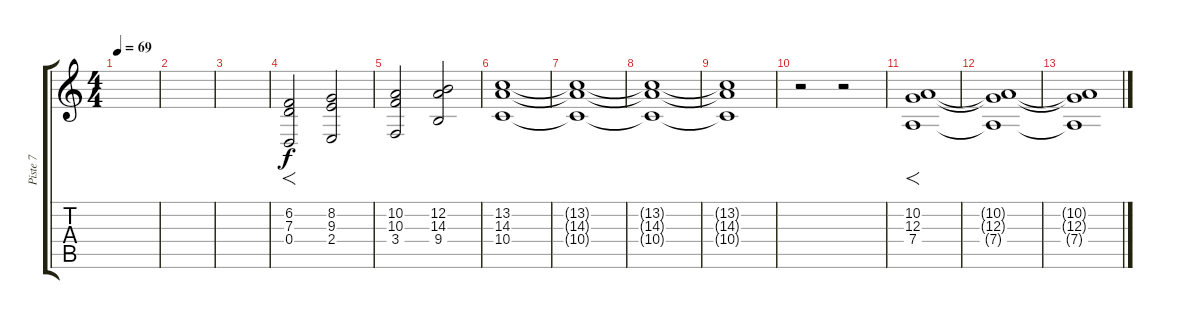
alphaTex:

\track ("Piste 7" "Piste 7") {instrument choiraahs}
\staff {score tabs}
\tuning (E4 B3 G3 D3 A2 E2) {hide}
\ts (4 4)
\tempo 69
\clef g2
\ks c
|
|
|
(6.2 7.3 0.4).2{f} (8.2 9.3 2.4).2 |
(10.2 10.3 3.4).2 (12.2 14.3 9.4).2 |
(13.2 14.3 10.4).1 |
(13.2{t} 14.3{t} 10.4{t}).1 |
(13.2{t} 14.3{t} 10.4{t}).1{volume 7} |
(13.2{t} 14.3{t} 10.4{t}).1 |
r.2 r.2{volume 16} |
(10.2 12.3 7.4).1{f} |
(10.2{t} 12.3{t} 7.4{t}).1 |
(10.2{t} 12.3{t} 7.4{t}).1
